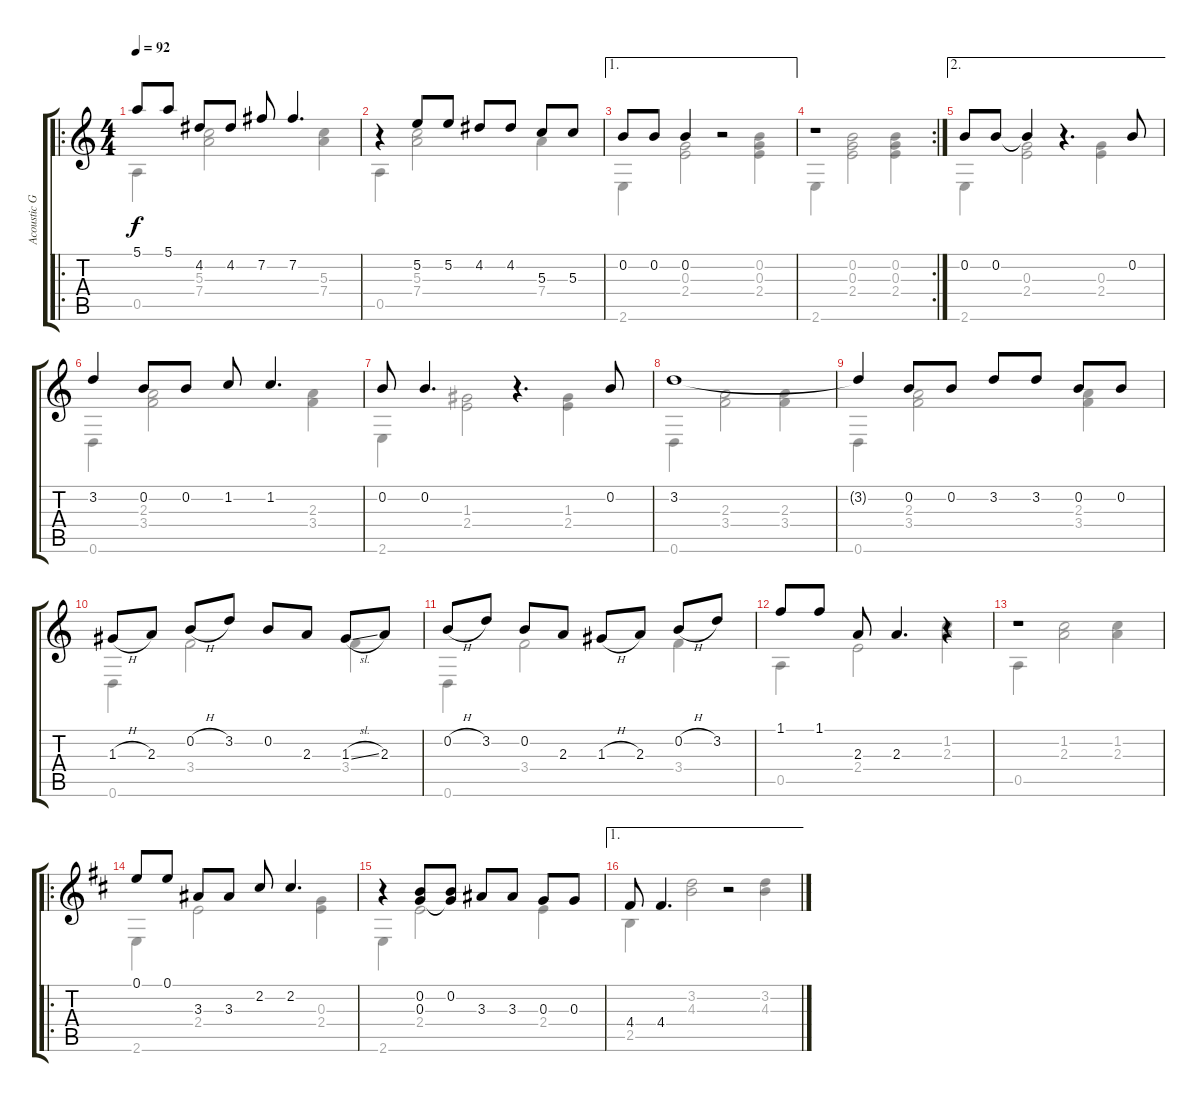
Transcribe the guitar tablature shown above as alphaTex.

\track ("Acoustic Gtr" "Acoustic G") {instrument acousticguitarnylon}
\staff {score tabs}
\tuning (E4 B3 G3 D3 A2 D2) {hide}
\voice
\ro
\ts (4 4)
\tempo 92
\clef g2
\ks c
5.1.8{dy f instrument acousticguitarnylon} 5.1.8 4.2.8 4.2.8 7.2.8 7.2.4{d} |
r.4 5.2.8 5.2.8 4.2.8 4.2.8 5.3.8 5.3.8 |
\ae 1
0.2.8 0.2.8 0.2.4 r.2 |
\rc 2
r.1 |
\ae 2
0.2.8 0.2.8 0.2{t}.4 r.4{d} 0.2.8 |
3.2.4 0.2.8 0.2.8 1.2.8 1.2.4{d} |
0.2.8 0.2.4{d} r.4{d} 0.2.8 |
3.2.1 |
3.2{t}.4 0.2.8 0.2.8 3.2.8 3.2.8 0.2.8 0.2.8 |
1.3{h}.8 2.3.8 0.2{h}.8 3.2.8 0.2.8 2.3.8 1.3{sl}.8 2.3.8 |
0.2{h}.8 3.2.8 0.2.8 2.3.8 1.3{h}.8 2.3.8 0.2{h}.8 3.2.8 |
1.1.8 1.1.8 2.3.8 2.3.4{d} r.4 |
r.1 |
\ro
\ks d
0.1.8 0.1.8 3.3.8 3.3.8 2.2.8 2.2.4{d} |
r.4 (0.2 0.3).8 (0.2 0.3{t}).8 3.3.8 3.3.8 0.3.8 0.3.8 |
\ae 1
4.4.8 4.4.4{d} r.2
\voice
\clef g2
\ottava regular
\simile none
\ks c
0.5.4{dy f} (5.3 7.4).2 (5.3 7.4).4 |
0.5.4 (5.3 7.4).2 7.4.4 |
2.6.4 (0.3 2.4).2 (0.2 0.3 2.4).4 |
2.6.4 (0.2 0.3 2.4).2 (0.2 0.3 2.4).4 |
2.6.4 (0.3 2.4).2 (0.3 2.4).4 |
0.6.4 (2.3 3.4).2 (2.3 3.4).4 |
2.6.4 (1.3 2.4).2 (1.3 2.4).4 |
0.6.4 (2.3 3.4).2 (2.3 3.4).4 |
0.6.4 (2.3 3.4).2 (2.3 3.4).4 |
0.6.4 3.4.2 3.4.4 |
0.6.4 3.4.2 3.4.4 |
0.5.4 2.4.2 (1.2 2.3).4 |
0.5.4 (1.2 2.3).2 (1.2 2.3).4 |
\ks d
2.6.4 2.4.2 (0.3 2.4).4 |
2.6.4 2.4.2 2.4.4 |
2.5.4 (3.2 4.3).2 (3.2 4.3).4
